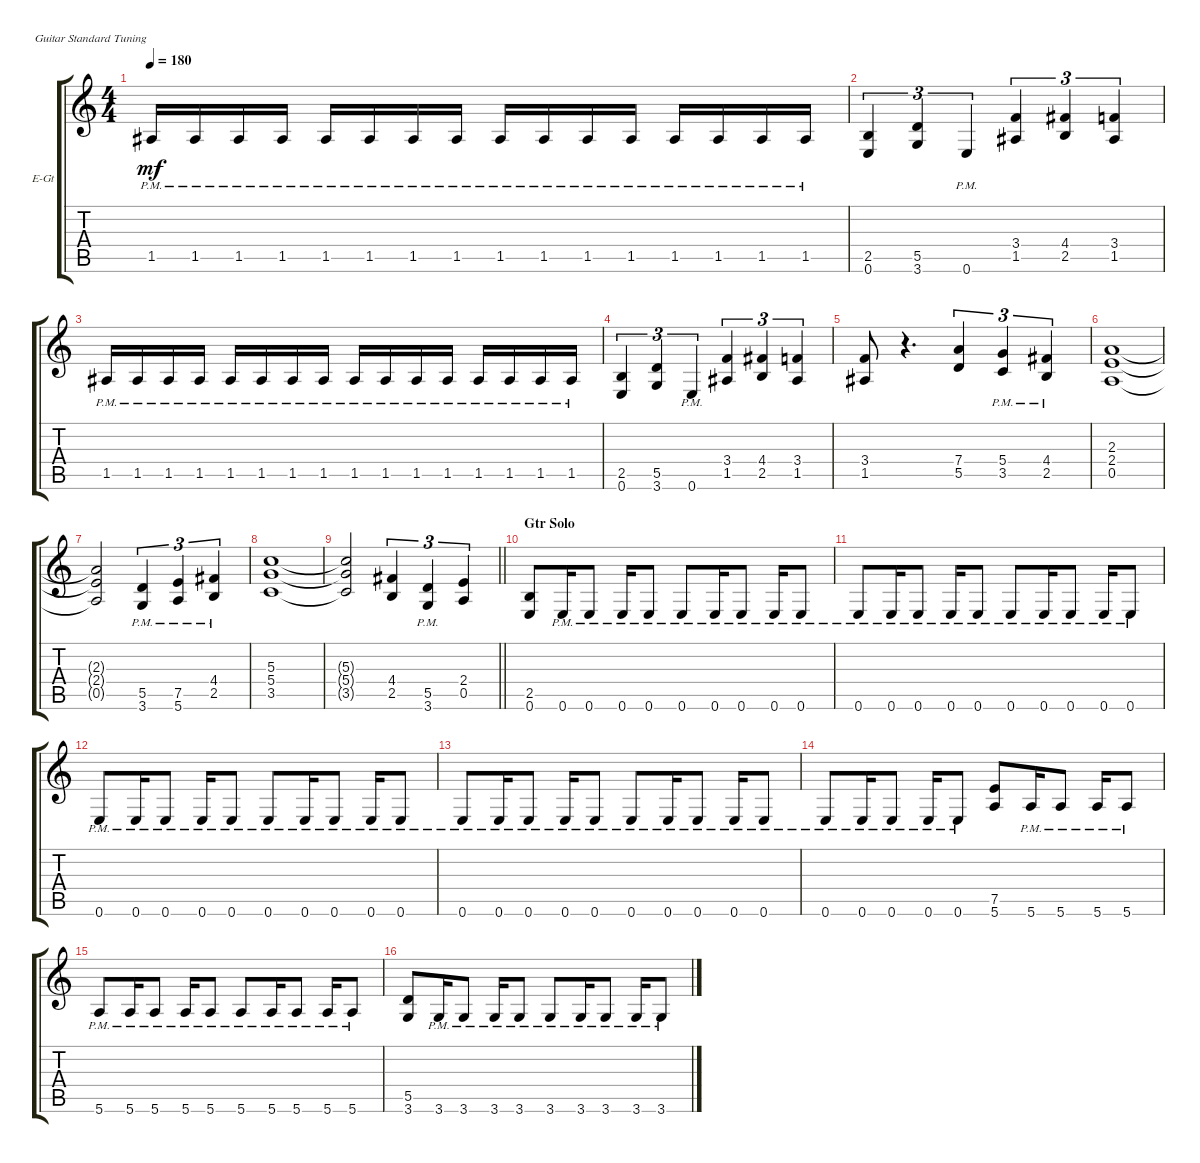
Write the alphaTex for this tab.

\bracketExtendMode groupsimilarinstruments
\firstSystemTrackNameOrientation horizontal
\otherSystemsTrackNameOrientation horizontal
\track ("Gtr Dist 1" "E-Gt") {instrument overdrivenguitar}
\staff {score tabs}
\tuning (E4 B3 G3 D3 A2 E2)
\ts (4 4)
\tempo 180
\clef g2
\ks c
1.5{pm}.16{dy mf} 1.5{pm}.16 1.5{pm}.16 1.5{pm}.16 1.5{pm}.16 1.5{pm}.16 1.5{pm}.16 1.5{pm}.16 1.5{pm}.16 1.5{pm}.16 1.5{pm}.16 1.5{pm}.16 1.5{pm}.16 1.5{pm}.16 1.5{pm}.16 1.5{pm}.16 |
(2.5 0.6).4{tu (3 2)} (5.5 3.6).4{tu (3 2)} 0.6{pm}.4{tu (3 2)} (3.4 1.5).4{tu (3 2)} (4.4 2.5).4{tu (3 2)} (3.4 1.5).4{tu (3 2)} |
1.5{pm}.16 1.5{pm}.16 1.5{pm}.16 1.5{pm}.16 1.5{pm}.16 1.5{pm}.16 1.5{pm}.16 1.5{pm}.16 1.5{pm}.16 1.5{pm}.16 1.5{pm}.16 1.5{pm}.16 1.5{pm}.16 1.5{pm}.16 1.5{pm}.16 1.5{pm}.16 |
(2.5 0.6).4{tu (3 2)} (5.5 3.6).4{tu (3 2)} 0.6{pm}.4{tu (3 2)} (3.4 1.5).4{tu (3 2)} (4.4 2.5).4{tu (3 2)} (3.4 1.5).4{tu (3 2)} |
(3.4 1.5).8 r.4{d} (7.4 5.5).4{tu (3 2)} (5.4{pm} 3.5{pm}).4{tu (3 2)} (4.4{pm} 2.5{pm}).4{tu (3 2)} |
(2.3 2.4 0.5).1 |
(2.3{t} 2.4{t} 0.5{t}).2 (5.5{pm} 3.6{pm}).4{tu (3 2)} (7.5{pm} 5.6{pm}).4{tu (3 2)} (4.4{pm} 2.5{pm}).4{tu (3 2)} |
(5.3 5.4 3.5).1 |
\barLineRight lightlight
(5.3{t} 5.4{t} 3.5{t}).2 (4.4 2.5).4{tu (3 2)} (5.5{pm} 3.6{pm}).4{tu (3 2)} (2.4 0.5).4{tu (3 2)} |
\section ("" "Gtr Solo")
(2.5 0.6).8 0.6{pm}.16 0.6{pm}.8 0.6{pm}.16 0.6{pm}.8 0.6{pm}.8 0.6{pm}.16 0.6{pm}.8 0.6{pm}.16 0.6{pm}.8 |
0.6{pm}.8 0.6{pm}.16 0.6{pm}.8 0.6{pm}.16 0.6{pm}.8 0.6{pm}.8 0.6{pm}.16 0.6{pm}.8 0.6{pm}.16 0.6{pm}.8 |
0.6{pm}.8 0.6{pm}.16 0.6{pm}.8 0.6{pm}.16 0.6{pm}.8 0.6{pm}.8 0.6{pm}.16 0.6{pm}.8 0.6{pm}.16 0.6{pm}.8 |
0.6{pm}.8 0.6{pm}.16 0.6{pm}.8 0.6{pm}.16 0.6{pm}.8 0.6{pm}.8 0.6{pm}.16 0.6{pm}.8 0.6{pm}.16 0.6{pm}.8 |
0.6{pm}.8 0.6{pm}.16 0.6{pm}.8 0.6{pm}.16 0.6{pm}.8 (7.5 5.6).8 5.6{pm}.16 5.6{pm}.8 5.6{pm}.16 5.6{pm}.8 |
5.6{pm}.8 5.6{pm}.16 5.6{pm}.8 5.6{pm}.16 5.6{pm}.8 5.6{pm}.8 5.6{pm}.16 5.6{pm}.8 5.6{pm}.16 5.6{pm}.8 |
(5.5 3.6).8 3.6{pm}.16 3.6{pm}.8 3.6{pm}.16 3.6{pm}.8 3.6{pm}.8 3.6{pm}.16 3.6{pm}.8 3.6{pm}.16 3.6{pm}.8
